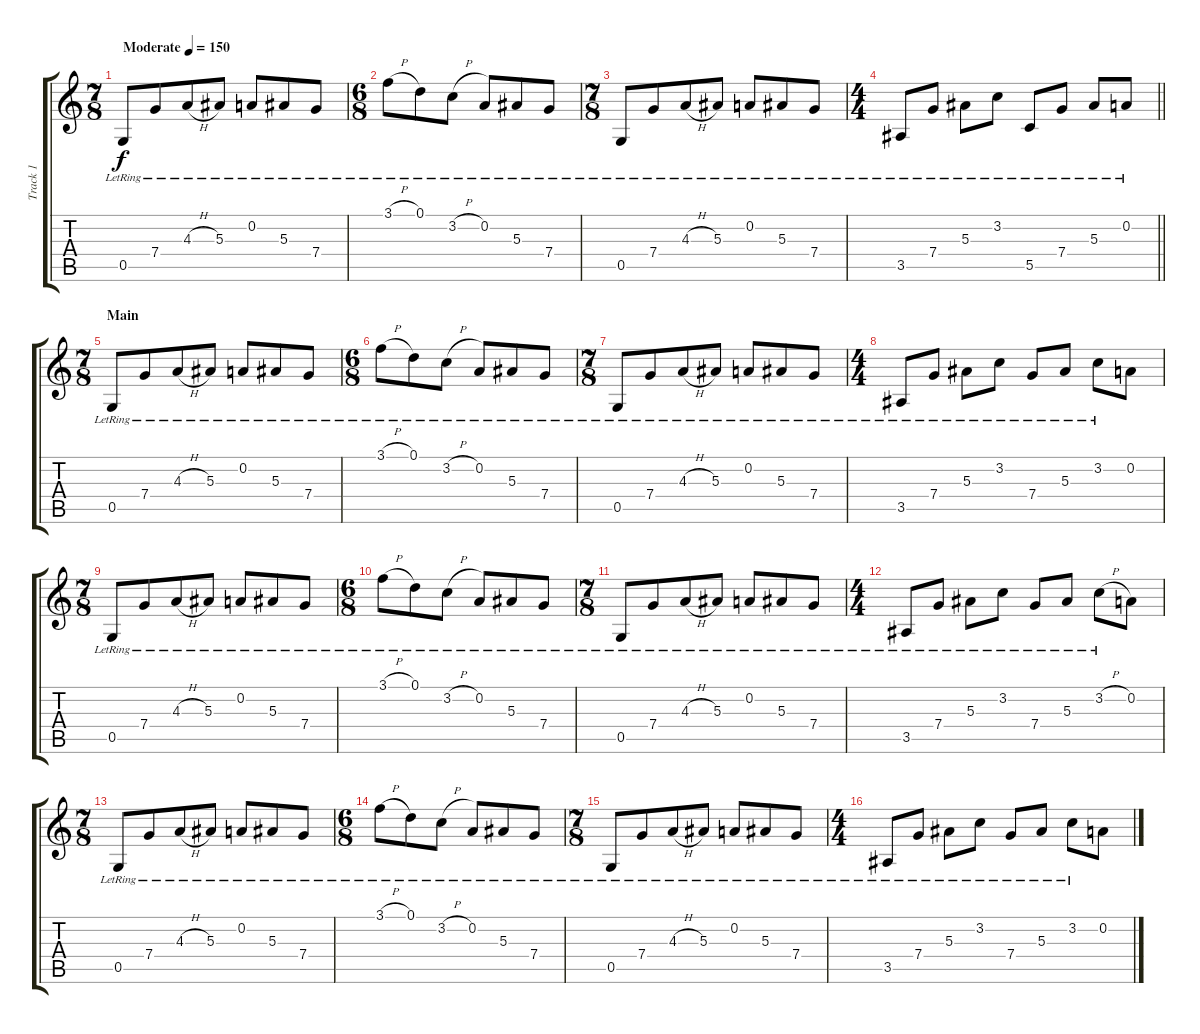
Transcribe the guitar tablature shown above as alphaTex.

\track ("Track 1" "Track 1") {instrument electricguitarjazz}
\staff {score tabs}
\tuning (D4 A3 F3 C3 G2 D2) {hide}
\ts (7 8)
\tempo (150 "Moderate")
\clef g2
\ks c
0.5{lr}.8{dy f instrument electricguitarjazz} 7.4{lr}.8 4.3{h lr}.8 5.3{lr}.8 0.2{lr}.8 5.3{lr}.8 7.4{lr}.8 |
\ts (6 8)
3.1{h lr}.8 0.1{lr}.8 3.2{h lr}.8 0.2{lr}.8 5.3{lr}.8 7.4{lr}.8 |
\ts (7 8)
0.5{lr}.8 7.4{lr}.8 4.3{h lr}.8 5.3{lr}.8 0.2{lr}.8 5.3{lr}.8 7.4{lr}.8 |
\ts (4 4)
\barLineRight lightlight
3.5{lr}.8 7.4{lr}.8 5.3{lr}.8 3.2{lr}.8 5.5{lr}.8 7.4{lr}.8 5.3{lr}.8 0.2{lr}.8 |
\ts (7 8)
\section ("" "Main")
0.5{lr}.8 7.4{lr}.8 4.3{h lr}.8 5.3{lr}.8 0.2{lr}.8 5.3{lr}.8 7.4{lr}.8 |
\ts (6 8)
3.1{h lr}.8 0.1{lr}.8 3.2{h lr}.8 0.2{lr}.8 5.3{lr}.8 7.4{lr}.8 |
\ts (7 8)
0.5{lr}.8 7.4{lr}.8 4.3{h lr}.8 5.3{lr}.8 0.2{lr}.8 5.3{lr}.8 7.4{lr}.8 |
\ts (4 4)
3.5{lr}.8 7.4{lr}.8 5.3{lr}.8 3.2{lr}.8 7.4{lr}.8 5.3{lr}.8 3.2{lr}.8 0.2.8 |
\ts (7 8)
0.5{lr}.8 7.4{lr}.8 4.3{h lr}.8 5.3{lr}.8 0.2{lr}.8 5.3{lr}.8 7.4{lr}.8 |
\ts (6 8)
3.1{h lr}.8 0.1{lr}.8 3.2{h lr}.8 0.2{lr}.8 5.3{lr}.8 7.4{lr}.8 |
\ts (7 8)
0.5{lr}.8 7.4{lr}.8 4.3{h lr}.8 5.3{lr}.8 0.2{lr}.8 5.3{lr}.8 7.4{lr}.8 |
\ts (4 4)
3.5{lr}.8 7.4{lr}.8 5.3{lr}.8 3.2{lr}.8 7.4{lr}.8 5.3{lr}.8 3.2{h lr}.8 0.2.8 |
\ts (7 8)
0.5{lr}.8 7.4{lr}.8 4.3{h lr}.8 5.3{lr}.8 0.2{lr}.8 5.3{lr}.8 7.4{lr}.8 |
\ts (6 8)
3.1{h lr}.8 0.1{lr}.8 3.2{h lr}.8 0.2{lr}.8 5.3{lr}.8 7.4{lr}.8 |
\ts (7 8)
0.5{lr}.8 7.4{lr}.8 4.3{h lr}.8 5.3{lr}.8 0.2{lr}.8 5.3{lr}.8 7.4{lr}.8 |
\ts (4 4)
3.5{lr}.8 7.4{lr}.8 5.3{lr}.8 3.2{lr}.8 7.4{lr}.8 5.3{lr}.8 3.2{lr}.8 0.2.8
